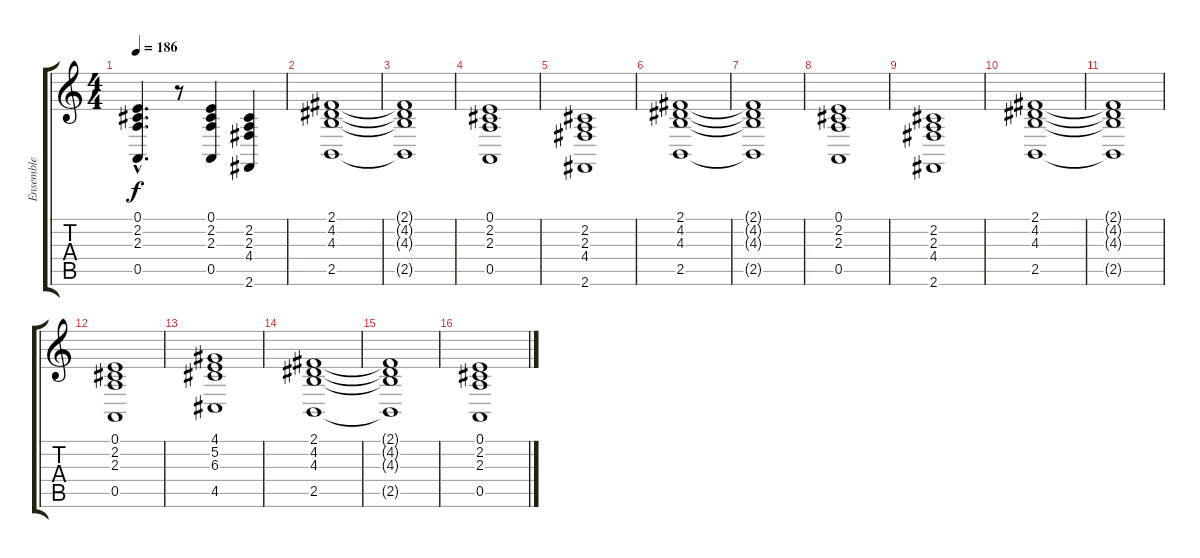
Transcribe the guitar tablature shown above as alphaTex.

\track ("Ensemble" "Ensemble") {instrument stringensemble1}
\staff {score tabs}
\tuning (E4 B3 G3 D3 A2 E2) {hide}
\ts (4 4)
\tempo 186
\clef g2
\ks c
(0.1{hac} 2.2{hac} 2.3{hac} 0.5{hac}).4{d dy f} r.8 (0.1 2.2 2.3 0.5).4 (2.2 2.3 4.4 2.6).4 |
(2.1 4.2 4.3 2.5).1 |
(2.1{t} 4.2{t} 4.3{t} 2.5{t}).1 |
\section ("" "")
(0.1 2.2 2.3 0.5).1 |
(2.2 2.3 4.4 2.6).1 |
(2.1 4.2 4.3 2.5).1 |
(2.1{t} 4.2{t} 4.3{t} 2.5{t}).1 |
(0.1 2.2 2.3 0.5).1 |
(2.2 2.3 4.4 2.6).1 |
(2.1 4.2 4.3 2.5).1 |
(2.1{t} 4.2{t} 4.3{t} 2.5{t}).1 |
\section ("" "")
(0.1 2.2 2.3 0.5).1 |
(4.1 5.2 6.3 4.5).1 |
(2.1 4.2 4.3 2.5).1 |
(2.1{t} 4.2{t} 4.3{t} 2.5{t}).1 |
(0.1 2.2 2.3 0.5).1
